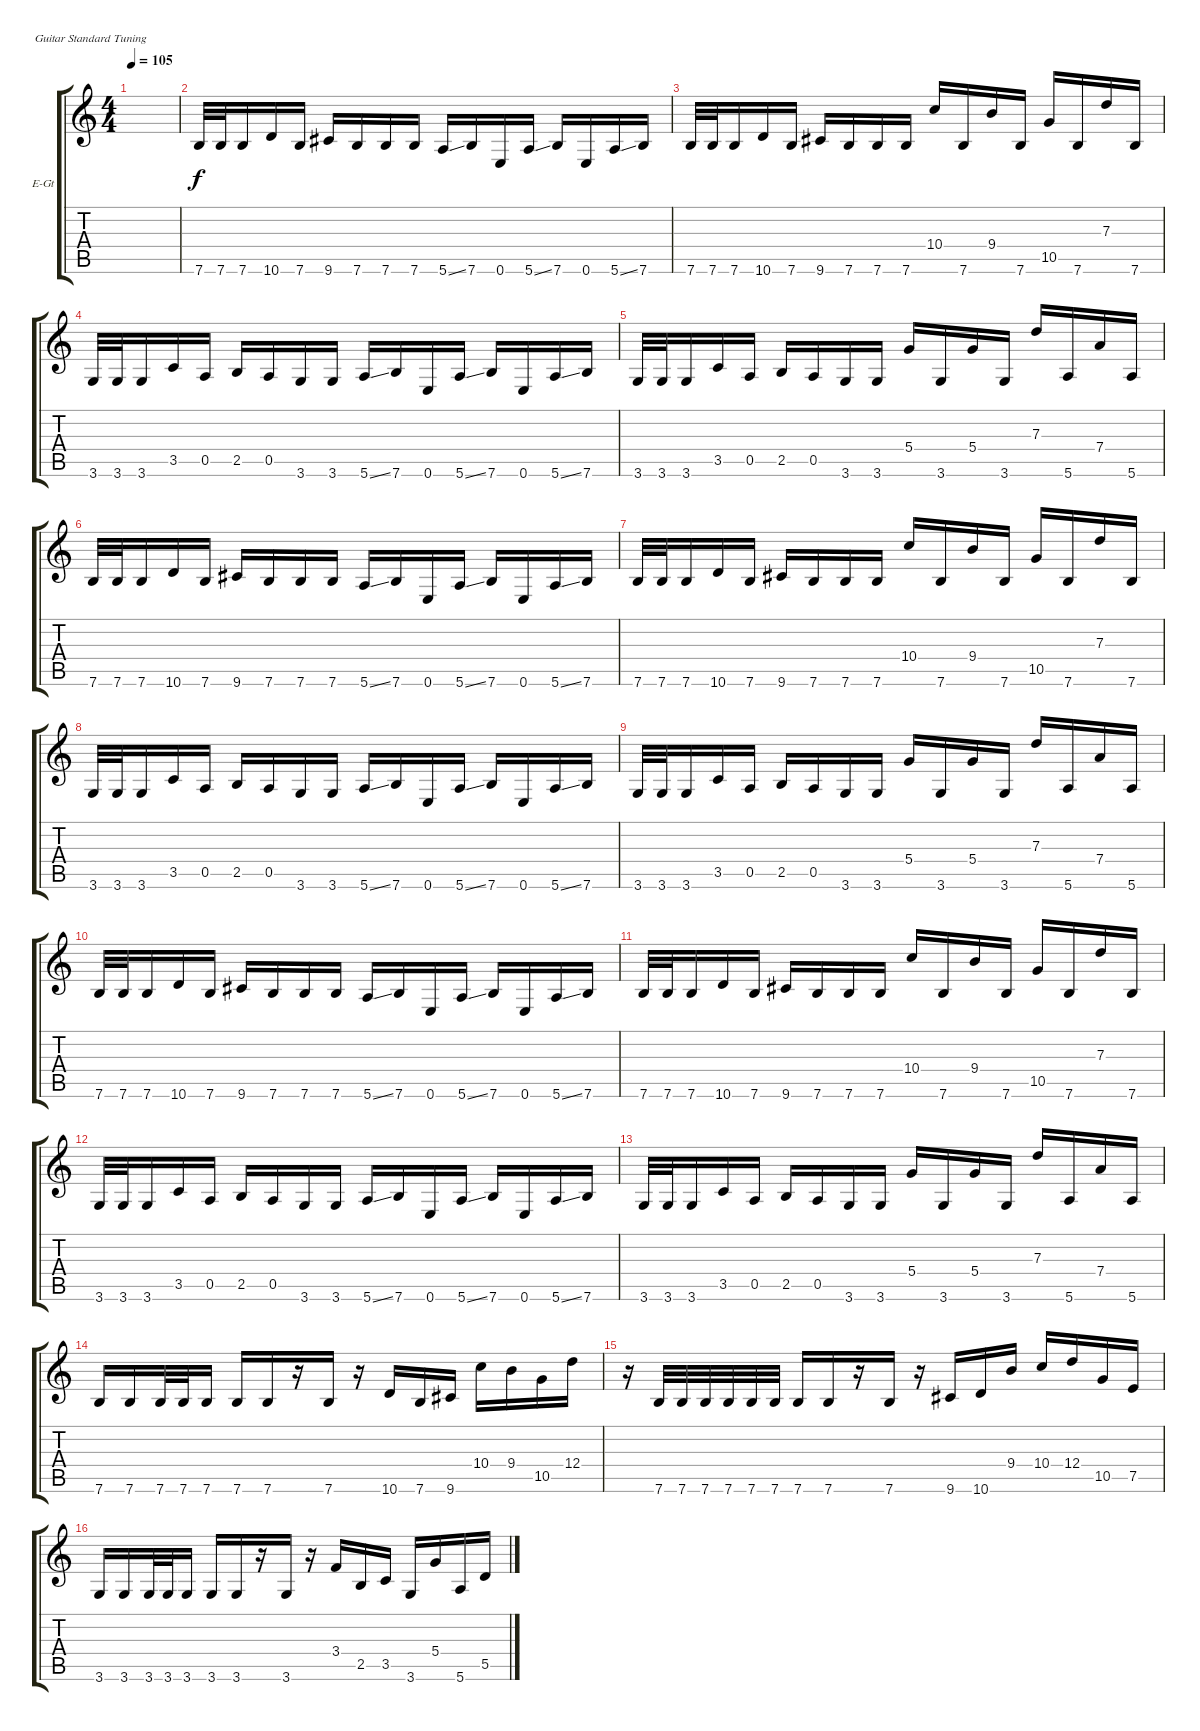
\defaultSystemsLayout 4
\bracketExtendMode groupsimilarinstruments
\firstSystemTrackNameOrientation horizontal
\otherSystemsTrackNameOrientation horizontal
\track ("Distortion" "E-Gt") {instrument distortionguitar}
\staff {score tabs}
\tuning (E4 B3 G3 D3 A2 E2)
\ts (4 4)
\tempo 105
\clef g2
\ks c
|
7.6.32 7.6.32 7.6.16 10.6.16 7.6.16 9.6.16 7.6.16 7.6.16 7.6.16 5.6{ss}.16 7.6.16 0.6.16 5.6{ss}.16 7.6.16 0.6.16 5.6{ss}.16 7.6.16 |
7.6.32 7.6.32 7.6.16 10.6.16 7.6.16 9.6.16 7.6.16 7.6.16 7.6.16 10.4.16 7.6.16 9.4.16 7.6.16 10.5.16 7.6.16 7.3.16 7.6.16 |
3.6.32 3.6.32 3.6.16 3.5.16 0.5.16 2.5.16 0.5.16 3.6.16 3.6.16 5.6{ss}.16 7.6.16 0.6.16 5.6{ss}.16 7.6.16 0.6.16 5.6{ss}.16 7.6.16 |
3.6.32 3.6.32 3.6.16 3.5.16 0.5.16 2.5.16 0.5.16 3.6.16 3.6.16 5.4.16 3.6.16 5.4.16 3.6.16 7.3.16 5.6.16 7.4.16 5.6.16 |
7.6.32 7.6.32 7.6.16 10.6.16 7.6.16 9.6.16 7.6.16 7.6.16 7.6.16 5.6{ss}.16 7.6.16 0.6.16 5.6{ss}.16 7.6.16 0.6.16 5.6{ss}.16 7.6.16 |
7.6.32 7.6.32 7.6.16 10.6.16 7.6.16 9.6.16 7.6.16 7.6.16 7.6.16 10.4.16 7.6.16 9.4.16 7.6.16 10.5.16 7.6.16 7.3.16 7.6.16 |
3.6.32 3.6.32 3.6.16 3.5.16 0.5.16 2.5.16 0.5.16 3.6.16 3.6.16 5.6{ss}.16 7.6.16 0.6.16 5.6{ss}.16 7.6.16 0.6.16 5.6{ss}.16 7.6.16 |
3.6.32 3.6.32 3.6.16 3.5.16 0.5.16 2.5.16 0.5.16 3.6.16 3.6.16 5.4.16 3.6.16 5.4.16 3.6.16 7.3.16 5.6.16 7.4.16 5.6.16 |
7.6.32 7.6.32 7.6.16 10.6.16 7.6.16 9.6.16 7.6.16 7.6.16 7.6.16 5.6{ss}.16 7.6.16 0.6.16 5.6{ss}.16 7.6.16 0.6.16 5.6{ss}.16 7.6.16 |
7.6.32 7.6.32 7.6.16 10.6.16 7.6.16 9.6.16 7.6.16 7.6.16 7.6.16 10.4.16 7.6.16 9.4.16 7.6.16 10.5.16 7.6.16 7.3.16 7.6.16 |
3.6.32 3.6.32 3.6.16 3.5.16 0.5.16 2.5.16 0.5.16 3.6.16 3.6.16 5.6{ss}.16 7.6.16 0.6.16 5.6{ss}.16 7.6.16 0.6.16 5.6{ss}.16 7.6.16 |
3.6.32 3.6.32 3.6.16 3.5.16 0.5.16 2.5.16 0.5.16 3.6.16 3.6.16 5.4.16 3.6.16 5.4.16 3.6.16 7.3.16 5.6.16 7.4.16 5.6.16 |
7.6.16 7.6.16 7.6.32 7.6.32 7.6.16 7.6.16 7.6.16 r.16 7.6.16 r.16 10.6.16 7.6.16 9.6.16 10.4.16 9.4.16 10.5.16 12.4.16 |
r.16 7.6.32 7.6.32 7.6.32 7.6.32 7.6.32 7.6.32 7.6.16 7.6.16 r.16 7.6.16 r.16 9.6.16 10.6.16 9.4.16 10.4.16 12.4.16 10.5.16 7.5.16 |
3.6.16 3.6.16 3.6.32 3.6.32 3.6.16 3.6.16 3.6.16 r.16 3.6.16 r.16 3.4.16 2.5.16 3.5.16 3.6.16 5.4.16 5.6.16 5.5.16
